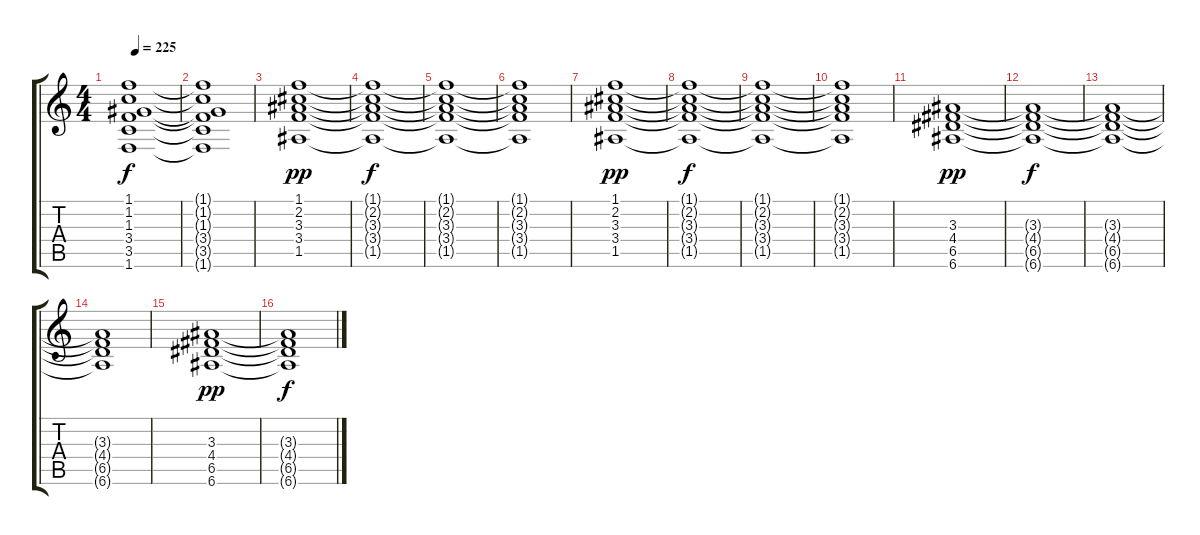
\track "" {instrument electricguitarmuted}
\staff {score tabs}
\tuning (E4 B3 G3 D3 A2 E2) {hide}
\ts (4 4)
\tempo 225
\clef g2
\ks c
(1.1{t} 1.2{t} 1.3{t} 3.4{t} 3.5{t} 1.6{t}).1{dy f} |
(1.1{t} 1.2{t} 1.3{t} 3.4{t} 3.5{t} 1.6{t}).1 |
(1.1 2.2 3.3 3.4 1.5).1{dy pp} |
(1.1{t} 2.2{t} 3.3{t} 3.4{t} 1.5{t}).1{dy f} |
(1.1{t} 2.2{t} 3.3{t} 3.4{t} 1.5{t}).1 |
(1.1{t} 2.2{t} 3.3{t} 3.4{t} 1.5{t}).1 |
(1.1 2.2 3.3 3.4 1.5).1{dy pp} |
(1.1{t} 2.2{t} 3.3{t} 3.4{t} 1.5{t}).1{dy f} |
(1.1{t} 2.2{t} 3.3{t} 3.4{t} 1.5{t}).1 |
(1.1{t} 2.2{t} 3.3{t} 3.4{t} 1.5{t}).1 |
(3.3 4.4 6.5 6.6).1{dy pp} |
(3.3{t} 4.4{t} 6.5{t} 6.6{t}).1{dy f} |
(3.3{t} 4.4{t} 6.5{t} 6.6{t}).1 |
(3.3{t} 4.4{t} 6.5{t} 6.6{t}).1 |
(3.3 4.4 6.5 6.6).1{dy pp} |
(3.3{t} 4.4{t} 6.5{t} 6.6{t}).1{dy f}
